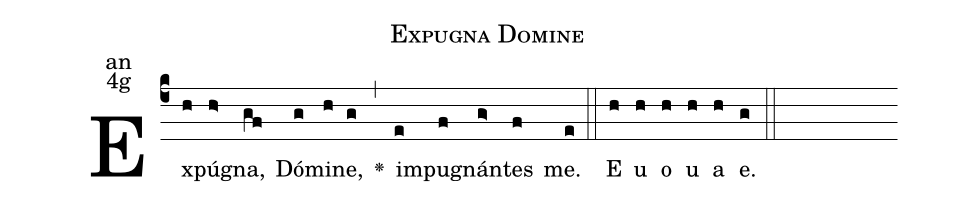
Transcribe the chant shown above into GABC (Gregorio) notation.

name:Expugna Domine;
office-part:an;
mode:4g;
%%
(c4)Ex(h)pú(h>)gna,(gf) Dó(g)mi(h)ne,(g) <v>\greheightstar</v>(,) im(e)pu(f)gnán(g>)tes(f) me.(e) (::) E(h) u(h) o(h) u(h) a(h) e.(g) (::)
